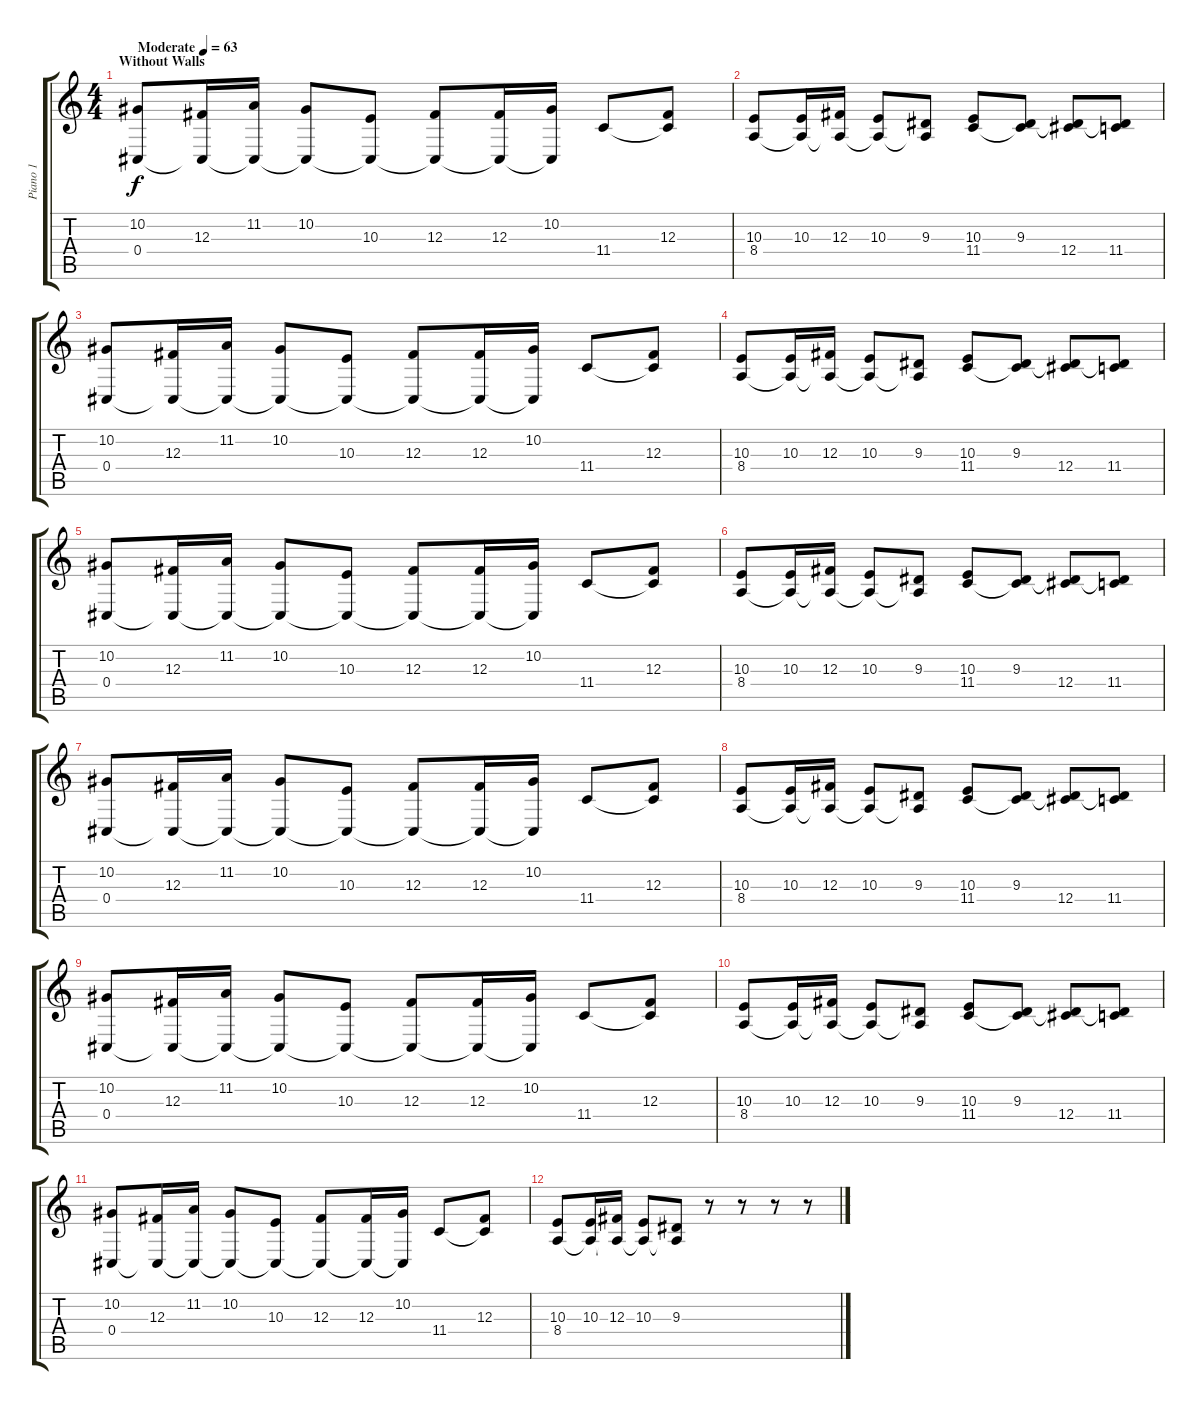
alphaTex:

\track ("Piano 1" "Piano 1") {instrument acousticgrandpiano}
\staff {score tabs}
\tuning (Eb4 Bb3 Gb3 Db3 Ab2 Db2) {hide}
\ts (4 4)
\section ("" "Without Walls")
\tempo (63 "Moderate")
\clef g2
\ks c
(10.2 0.4).8{dy f volume 9 instrument acousticgrandpiano} (12.3 0.4{t}).16 (11.2 0.4{t}).16 (10.2 0.4{t}).8 (10.3 0.4{t}).8 (12.3 0.4{t}).8 (12.3 0.4{t}).16 (10.2 0.4{t}).16 11.4.8 (12.3 11.4{t}).8 |
(10.3 8.4).8 (10.3 8.4{t}).16 (12.3 8.4{t}).16 (10.3 8.4{t}).8 (9.3 8.4{t}).8 (10.3 11.4).8 (9.3 11.4{t}).8 (9.3{t} 12.4).8 (9.3{t} 11.4).8 |
(10.2 0.4).8 (12.3 0.4{t}).16 (11.2 0.4{t}).16 (10.2 0.4{t}).8 (10.3 0.4{t}).8 (12.3 0.4{t}).8 (12.3 0.4{t}).16 (10.2 0.4{t}).16 11.4.8 (12.3 11.4{t}).8 |
(10.3 8.4).8 (10.3 8.4{t}).16 (12.3 8.4{t}).16 (10.3 8.4{t}).8 (9.3 8.4{t}).8 (10.3 11.4).8 (9.3 11.4{t}).8 (9.3{t} 12.4).8 (9.3{t} 11.4).8 |
(10.2 0.4).8 (12.3 0.4{t}).16 (11.2 0.4{t}).16 (10.2 0.4{t}).8 (10.3 0.4{t}).8 (12.3 0.4{t}).8 (12.3 0.4{t}).16 (10.2 0.4{t}).16 11.4.8 (12.3 11.4{t}).8 |
(10.3 8.4).8 (10.3 8.4{t}).16 (12.3 8.4{t}).16 (10.3 8.4{t}).8 (9.3 8.4{t}).8 (10.3 11.4).8 (9.3 11.4{t}).8 (9.3{t} 12.4).8 (9.3{t} 11.4).8 |
(10.2 0.4).8 (12.3 0.4{t}).16 (11.2 0.4{t}).16 (10.2 0.4{t}).8 (10.3 0.4{t}).8 (12.3 0.4{t}).8 (12.3 0.4{t}).16 (10.2 0.4{t}).16 11.4.8 (12.3 11.4{t}).8 |
(10.3 8.4).8 (10.3 8.4{t}).16 (12.3 8.4{t}).16 (10.3 8.4{t}).8 (9.3 8.4{t}).8 (10.3 11.4).8 (9.3 11.4{t}).8 (9.3{t} 12.4).8 (9.3{t} 11.4).8 |
(10.2 0.4).8 (12.3 0.4{t}).16 (11.2 0.4{t}).16 (10.2 0.4{t}).8 (10.3 0.4{t}).8 (12.3 0.4{t}).8 (12.3 0.4{t}).16 (10.2 0.4{t}).16 11.4.8 (12.3 11.4{t}).8 |
(10.3 8.4).8 (10.3 8.4{t}).16 (12.3 8.4{t}).16 (10.3 8.4{t}).8 (9.3 8.4{t}).8 (10.3 11.4).8 (9.3 11.4{t}).8 (9.3{t} 12.4).8 (9.3{t} 11.4).8 |
(10.2 0.4).8 (12.3 0.4{t}).16 (11.2 0.4{t}).16 (10.2 0.4{t}).8 (10.3 0.4{t}).8 (12.3 0.4{t}).8 (12.3 0.4{t}).16 (10.2 0.4{t}).16 11.4.8 (12.3 11.4{t}).8 |
(10.3 8.4).8 (10.3 8.4{t}).16 (12.3 8.4{t}).16 (10.3 8.4{t}).8 (9.3 8.4{t}).8 r.8 r.8 r.8 r.8
